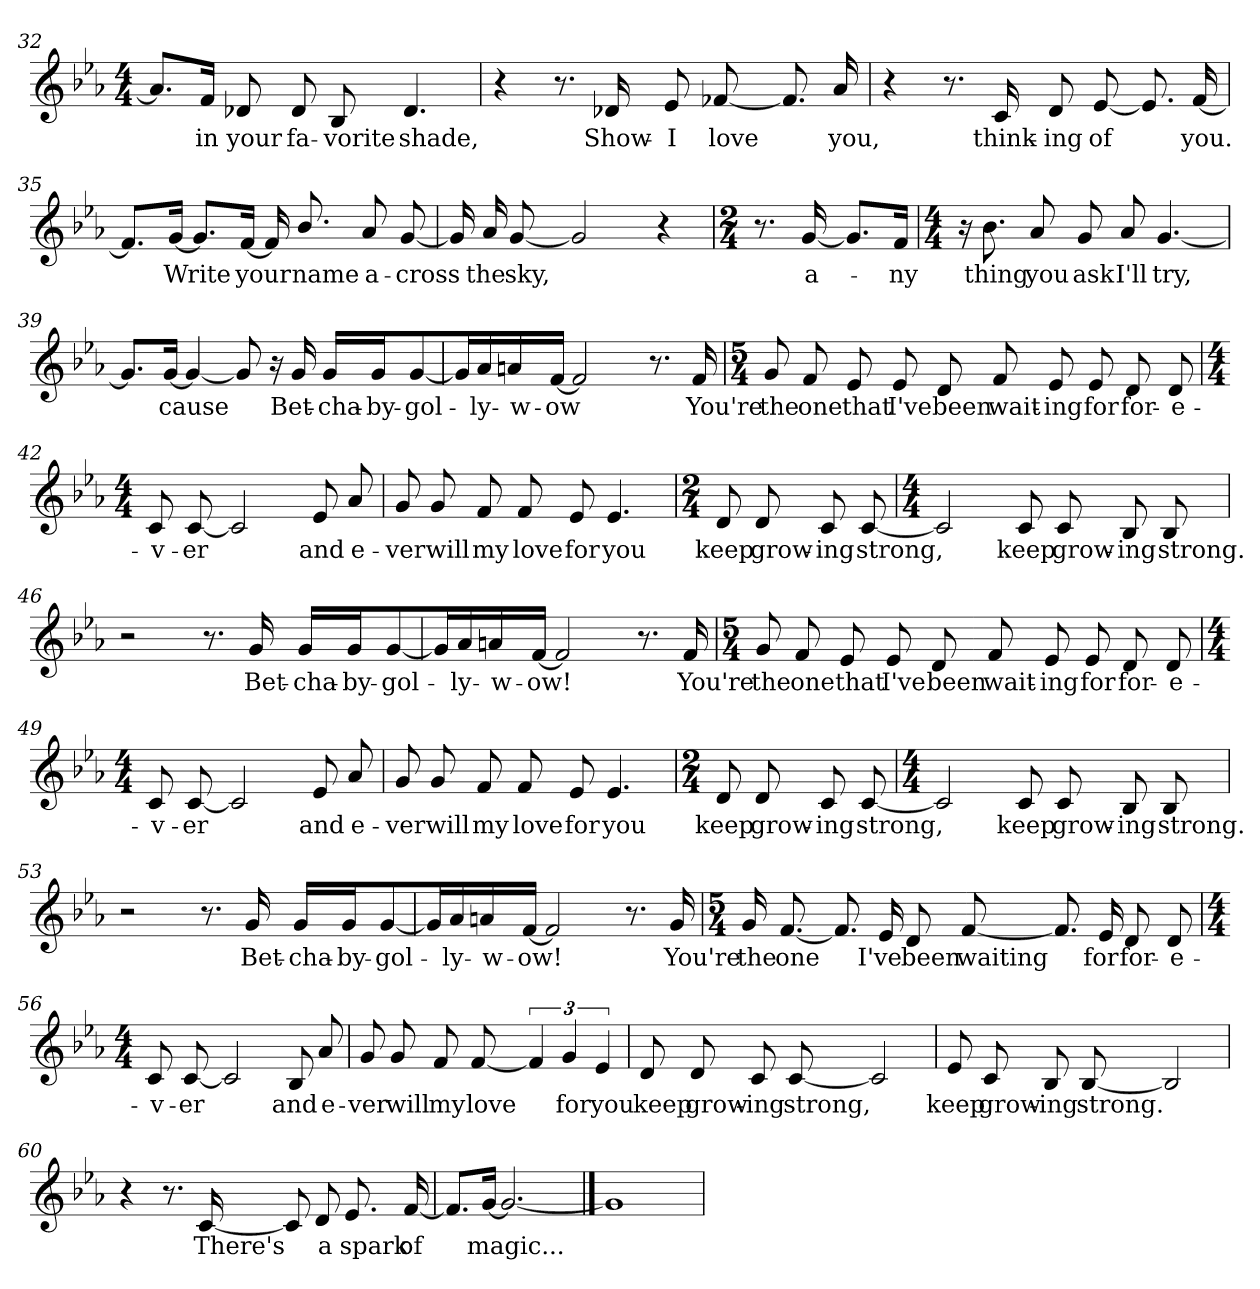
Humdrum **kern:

**kern	**text
*part1	*part1
*staff1	*staff1
!!LO:LB:g=z
*clefG2	*
*k[b-e-a-]	*
*M4/4	*
=32	=32
8.a-/L]	.
16f/J	in
8d-X/L	your
8d-/	fa-
8B-/	vorite
4.d-/	shade,
=33	=33
4r	.
8.r	.
16d-X/	Show-
8e-/L	I
[<8f-X/	love
8.f-/L]	.
16a-/J	you,
=34	=34
4r	.
8.r	.
16c/	think-
8d/L	ing
[<8e-/	of
8.e-/L]	.
[<16f/J	you.
!!LO:LB:g=z
=35	=35
8.f/L]	.
[<16g/J	Write
8.g/L]	.
[<16f/J	your
16f/LL]	.
8.b-/	name
8a-/L	a-
[<8g/	cross
=36	=36
16g/LL]	.
16a-/J	the
[<8g/	sky,
2g/]	.
4r	.
=37	=37
*M2/4	*
8.r	.
[<16g/	a-
8.g/L]	.
16f/J	ny
!!LO:LB:g=z
=38	=38
*M4/4	*
16r	.
8.b-\	thing
8a-/L	you
8g/	ask
8a-/	I'll
[<4.g/	try,
=39	=39
8.g/L]	.
[<16g/J	cause
4g/_	.
8g/]	.
16r	.
16g/	Bet-
16g/LL	cha-
16g/J	by-
[<8g/	gol-
!!LO:LB:g=z
=40	=40
16g/LL]	.
16a-/J	ly-
16an/J	w-
[<16f/J	ow
2f/]	.
8.r	.
16f/	You're
=41	=41
*M5/4	*
8g/L	the
8f/	one
8e-/	that
8e-/	I've
8d/	been
8f/	wait-
8e-/L	ing
8e-/	for
8d/	for-
8d/	e-
!!LO:LB:g=z
=42	=42
*M4/4	*
8c/L	v-
[<8c/	er
2c/]	.
8e-/L	and
8a-/	e-
=43	=43
8g/L	ver
8g/	will
8f/L	my
8f/	love
8e-/	for
4.e-/	you
=44	=44
*M2/4	*
8d/L	keep
8d/	grow-
8c/L	ing
[<8c/	strong,
!!LO:LB:g=z
=45	=45
*M4/4	*
2c/]	.
8c/L	keep
8c/	grow-
8B-/L	ing
8B-/	strong.
=46	=46
2r	.
8.r	.
16g/	Bet-
16g/LL	cha-
16g/J	by-
[<8g/	gol-
=47	=47
16g/LL]	.
16a-/J	ly-
16an/J	w-
[<16f/J	ow!
2f/]	.
8.r	.
16f/	You're
!!LO:PB:g=z
=48	=48
*M5/4	*
8g/L	the
8f/	one
8e-/	that
8e-/	I've
8d/	been
8f/	wait-
8e-/L	ing
8e-/	for
8d/	for-
8d/	e-
=49	=49
*M4/4	*
8c/L	v-
[<8c/	er
2c/]	.
8e-/L	and
8a-/	e-
!!LO:LB:g=z
=50	=50
8g/L	ver
8g/	will
8f/L	my
8f/	love
8e-/	for
4.e-/	you
=51	=51
*M2/4	*
8d/L	keep
8d/	grow-
8c/L	ing
[<8c/	strong,
=52	=52
*M4/4	*
2c/]	.
8c/L	keep
8c/	grow-
8B-/L	ing
8B-/	strong.
!!LO:LB:g=z
=53	=53
2r	.
8.r	.
16g/	Bet-
16g/LL	cha-
16g/J	by-
[<8g/	gol-
=54	=54
16g/LL]	.
16a-/J	ly-
16an/J	w-
[<16f/J	ow!
2f/]	.
8.r	.
16g/	You're
!!LO:LB:g=z
=55	=55
*M5/4	*
16g/LL	the
[<8.f/	one
8.f/]	.
16e-/J	I've
8d/	been
[<8f/	waiting
8.f/L]	.
16e-/J	for
8d/	for-
8d/	e-
=56	=56
*M4/4	*
8c/L	v-
[<8c/	er
2c/]	.
8B-/L	and
8a-/	e-
!!LO:LB:g=z
=57	=57
8g/L	ver
8g/	will
8f/L	my
[<8f/	love
6f/]	.
6g/	for
6e-/	you
=58	=58
8d/L	keep
8d/	grow-
8c/L	ing
[<8c/	strong,
2c/]	.
=59	=59
8e-/L	keep
8c/	grow-
8B-/L	ing
[<8B-/	strong.
2B-/]	.
!!LO:LB:g=z
=60	=60
4r	.
8.r	.
[<16c/	There's
8c/L]	.
8d/	a
8.e-/L	spark
[>16f/J	of
=61	=61
8.f/L]	.
[<16g/J	magic...
2.g/_	.
==62	==62
1g]	.
=	=
*-	*-
